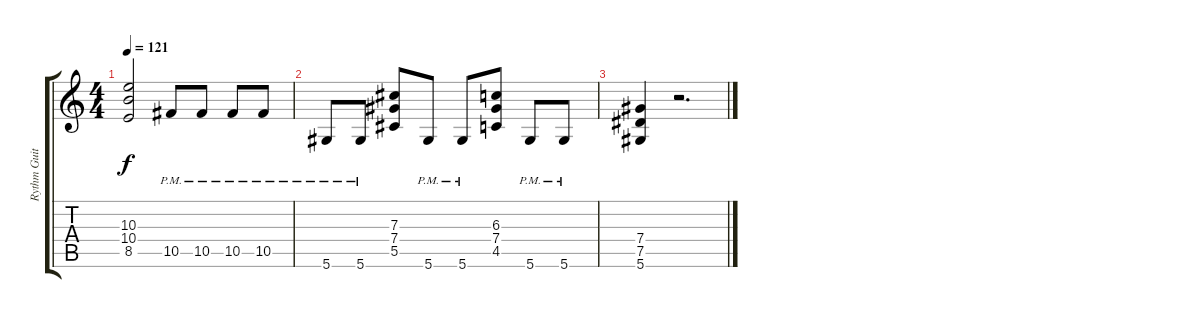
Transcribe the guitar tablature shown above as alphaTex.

\track ("Rythm Guitar" "Rythm Guit") {instrument overdrivenguitar}
\staff {score tabs}
\tuning (Eb4 Bb3 Gb3 Db3 Ab2 Eb2) {hide}
\ts (4 4)
\tempo 121
\clef g2
\ks c
(10.3 10.4 8.5).2{dy f} 10.5{pm}.8 10.5{pm}.8 10.5{pm}.8 10.5{pm}.8 |
5.6{pm}.8 5.6{pm}.8 (7.3 7.4 5.5).8 5.6{pm}.8 5.6{pm}.8 (6.3 7.4 4.5).8 5.6{pm}.8 5.6{pm}.8 |
(7.4 7.5 5.6).4 r.2{d}
